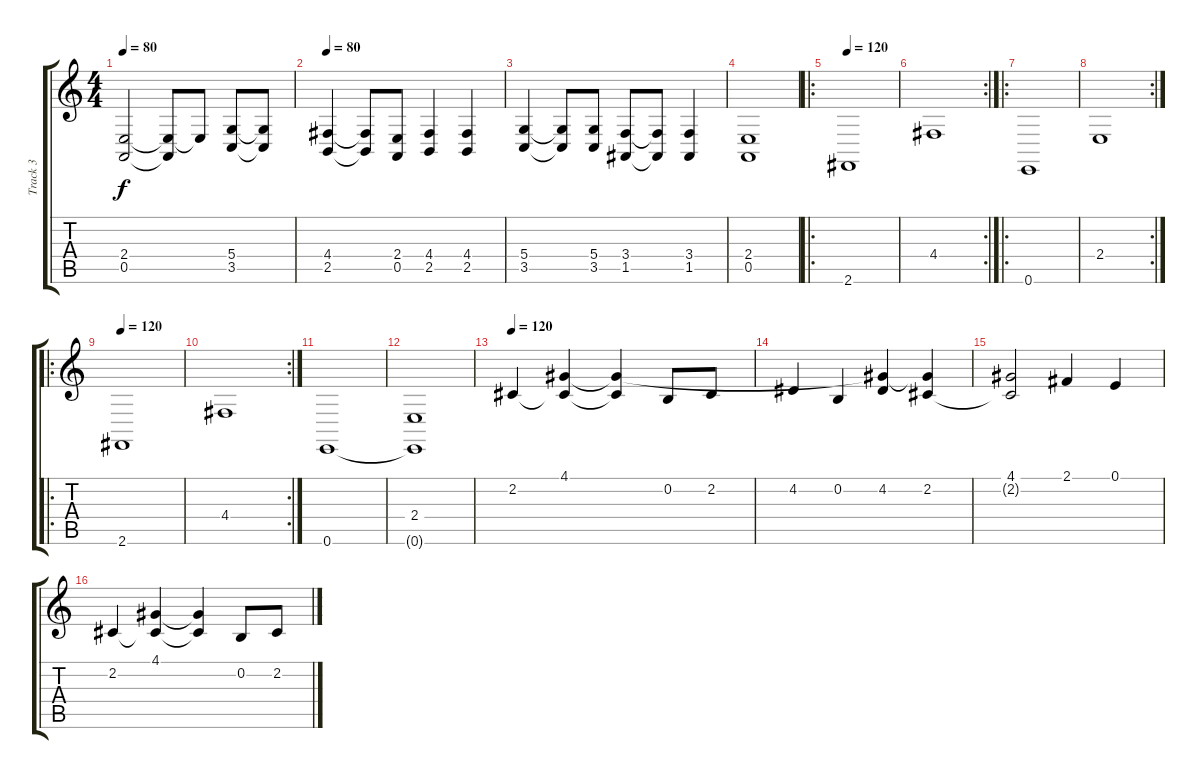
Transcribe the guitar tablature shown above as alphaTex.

\track ("Track 3" "Track 3") {instrument pad8sweep}
\staff {score tabs}
\tuning (E4 B3 G3 D3 A2 E2) {hide}
\ts (4 4)
\tempo 80
\clef g2
\ks c
(2.4 0.5).2{dy f} (2.4{t} 0.5{t}).8 2.4{t}.8 (5.4 3.5).8 (5.4{t} 3.5{t}).8 |
\tempo 80
(4.4 2.5).4 (4.4{t} 2.5{t}).8 (2.4 0.5).8 (4.4 2.5).4 (4.4 2.5).4 |
(5.4 3.5).4 (5.4{t} 3.5{t}).8 (5.4 3.5).8 (3.4 1.5).8 (3.4{t} 1.5{t}).8 (3.4 1.5).4 |
(2.4 0.5).1 |
\ro
\tempo 120
2.6.1 |
\rc 2
4.4.1 |
\ro
0.6.1 |
\rc 2
2.4.1 |
\ro
\tempo 120
2.6.1 |
\rc 2
4.4.1 |
0.6.1 |
(2.4 0.6{t}).1 |
\tempo 120
2.2.4 (4.1 2.2{t}).4 (4.1{t} 2.2{t}).4 0.2.8 2.2.8 |
4.2.4 0.2.4 (4.1{t} 4.2).4 (4.1{t} 2.2).4 |
(4.1 2.2{t}).2 2.1.4 0.1.4 |
2.2.4 (4.1 2.2{t}).4 (4.1{t} 2.2{t}).4 0.2.8 2.2.8
